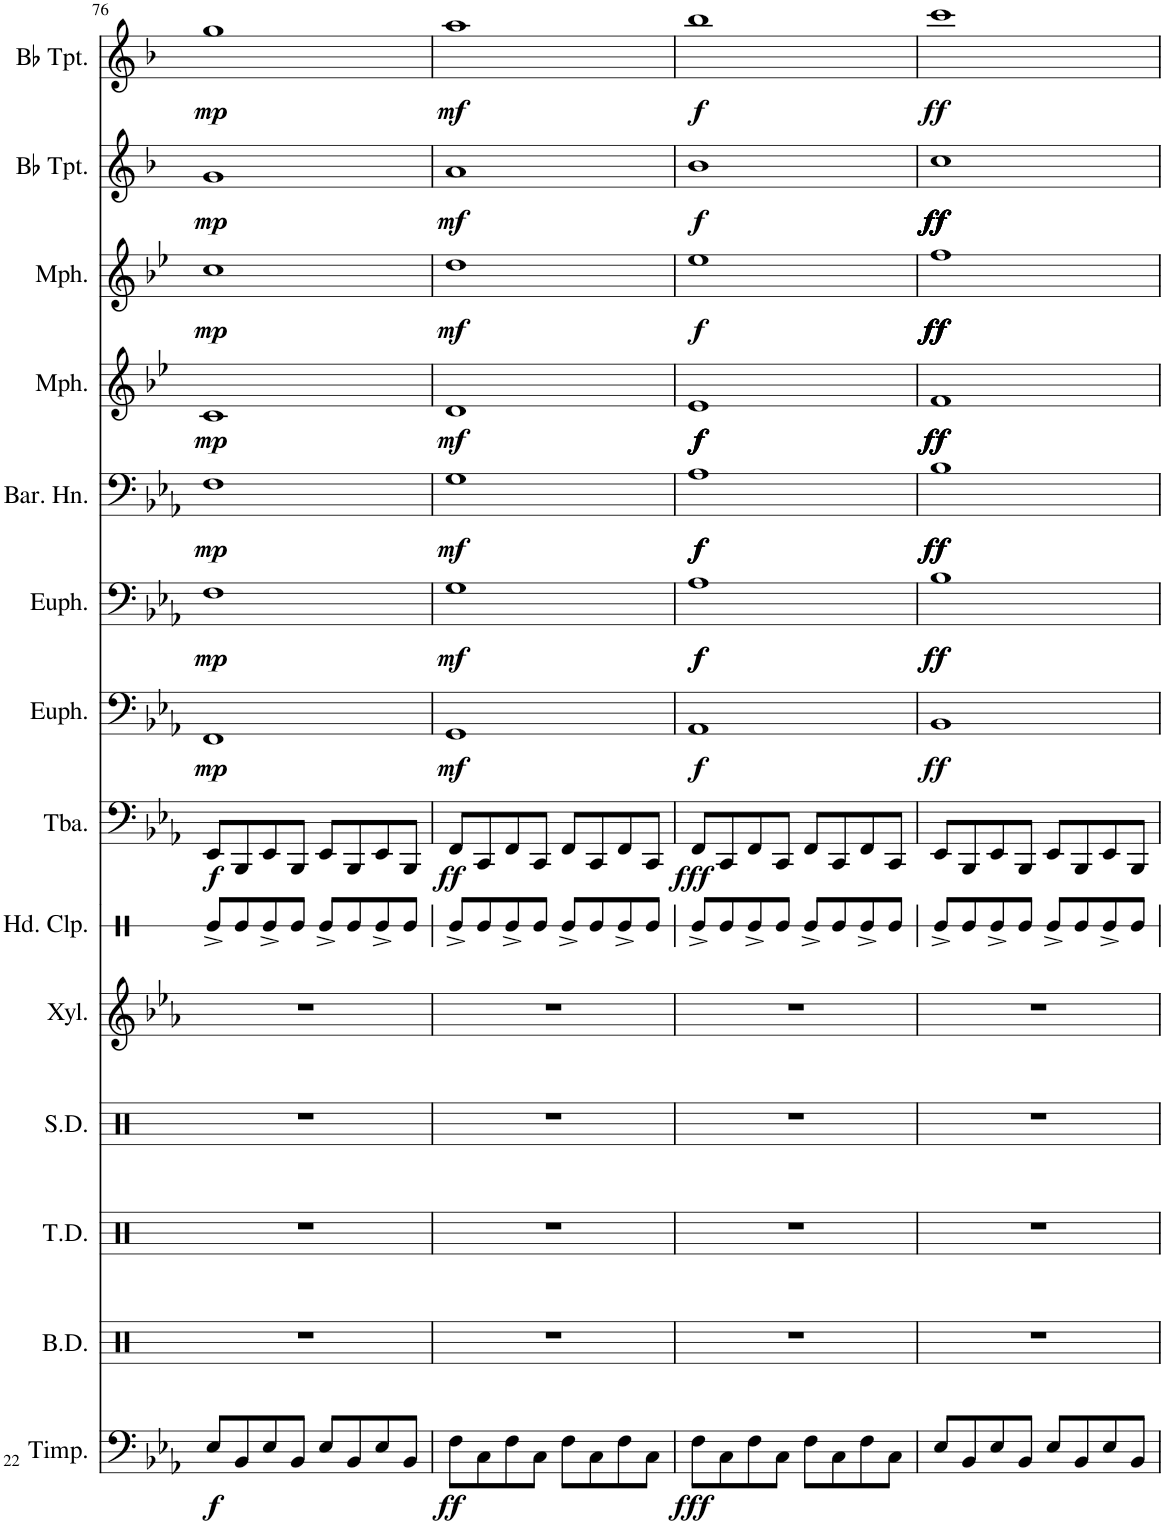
**kern	**dynam	**kern	**kern	**kern	**kern	**kern	**kern	**dynam	**kern	**dynam	**kern	**dynam	**kern	**dynam	**kern	**dynam	**kern	**dynam	**kern	**dynam	**kern	**dynam
*part14	*part14	*part13	*part12	*part11	*part10	*part9	*part8	*part8	*part7	*part7	*part6	*part6	*part5	*part5	*part4	*part4	*part3	*part3	*part2	*part2	*part1	*part1
*staff14	*staff14	*staff13	*staff12	*staff11	*staff10	*staff9	*staff8	*staff8	*staff7	*staff7	*staff6	*staff6	*staff5	*staff5	*staff4	*staff4	*staff3	*staff3	*staff2	*staff2	*staff1	*staff1
*I"Timpani	*	*I"Bass Drums	*I"Tenor Drums	*I"Snare Drum	*I"Xylophone	*I"Hand Clap	*I"Tuba	*	*I"Euphonium	*	*I"Euphonium	*	*I"Baritone Horn	*	*I"Mellophone	*	*I"Mellophone	*	*I"Bb Trumpet	*	*I"Bb Trumpet	*
*I'Timp.	*	*I'B.D.	*I'T.D.	*I'S.D.	*I'Xyl.	*I'Hd. Clp.	*I'Tba.	*	*I'Euph.	*	*I'Euph.	*	*I'Bar. Hn.	*	*I'Mph.	*	*I'Mph.	*	*I'Bb Tpt.	*	*I'Bb Tpt.	*
!!LO:PB:g=z
*clefF4	*	*clefX	*clefX	*clefX	*clefG2	*clefX	*clefF4	*	*clefF4	*	*clefF4	*	*clefF4	*	*clefG2	*	*clefG2	*	*clefG2	*	*clefG2	*
*	*	*	*	*	*Trd-7c-12	*	*	*	*	*	*	*	*Trd4c7	*	*Trd4c7	*	*Trd4c7	*	*Trd1c2	*	*Trd1c2	*
*k[b-e-a-]	*	*k[]	*k[]	*k[]	*k[b-e-a-]	*k[]	*k[b-e-a-]	*	*k[b-e-a-]	*	*k[b-e-a-]	*	*k[b-e-a-]	*	*k[b-e-]	*	*k[b-e-]	*	*k[b-]	*	*k[b-]	*
*M4/4	*	*M4/4	*M4/4	*M4/4	*M4/4	*M4/4	*M4/4	*	*M4/4	*	*M4/4	*	*M4/4	*	*M4/4	*	*M4/4	*	*M4/4	*	*M4/4	*
=76	=76	=76	=76	=76	=76	=76	=76	=76	=76	=76	=76	=76	=76	=76	=76	=76	=76	=76	=76	=76	=76	=76
!	!LO:DY:b	!	!	!	!	!	!	!LO:DY:b	!	!LO:DY:b	!	!LO:DY:b	!	!LO:DY:b	!	!LO:DY:b	!	!LO:DY:b	!	!LO:DY:b	!	!LO:DY:b
8E-/L	f	1r	1r	1r	1r	8Re^/L	8EE-/L	f	1FF	mp	1F	mp	1F	mp	1c	mp	1cc	mp	1g	mp	1gg	mp
8BB-/	.	.	.	.	.	8Re/	8BBB-/	.	.	.	.	.	.	.	.	.	.	.	.	.	.	.
8E-/	.	.	.	.	.	8Re^/	8EE-/	.	.	.	.	.	.	.	.	.	.	.	.	.	.	.
8BB-/J	.	.	.	.	.	8Re/J	8BBB-/J	.	.	.	.	.	.	.	.	.	.	.	.	.	.	.
8E-/L	.	.	.	.	.	8Re^/L	8EE-/L	.	.	.	.	.	.	.	.	.	.	.	.	.	.	.
8BB-/	.	.	.	.	.	8Re/	8BBB-/	.	.	.	.	.	.	.	.	.	.	.	.	.	.	.
8E-/	.	.	.	.	.	8Re^/	8EE-/	.	.	.	.	.	.	.	.	.	.	.	.	.	.	.
8BB-/J	.	.	.	.	.	8Re/J	8BBB-/J	.	.	.	.	.	.	.	.	.	.	.	.	.	.	.
=77	=77	=77	=77	=77	=77	=77	=77	=77	=77	=77	=77	=77	=77	=77	=77	=77	=77	=77	=77	=77	=77	=77
!	!LO:DY:b	!	!	!	!	!	!	!LO:DY:b	!	!LO:DY:b	!	!LO:DY:b	!	!LO:DY:b	!	!LO:DY:b	!	!LO:DY:b	!	!LO:DY:b	!	!LO:DY:b
8F\L	ff	1r	1r	1r	1r	8Re^/L	8FF/L	ff	1GG	mf	1G	mf	1G	mf	1d	mf	1dd	mf	1a	mf	1aa	mf
8C\	.	.	.	.	.	8Re/	8CC/	.	.	.	.	.	.	.	.	.	.	.	.	.	.	.
8F\	.	.	.	.	.	8Re^/	8FF/	.	.	.	.	.	.	.	.	.	.	.	.	.	.	.
8C\J	.	.	.	.	.	8Re/J	8CC/J	.	.	.	.	.	.	.	.	.	.	.	.	.	.	.
8F\L	.	.	.	.	.	8Re^/L	8FF/L	.	.	.	.	.	.	.	.	.	.	.	.	.	.	.
8C\	.	.	.	.	.	8Re/	8CC/	.	.	.	.	.	.	.	.	.	.	.	.	.	.	.
8F\	.	.	.	.	.	8Re^/	8FF/	.	.	.	.	.	.	.	.	.	.	.	.	.	.	.
8C\J	.	.	.	.	.	8Re/J	8CC/J	.	.	.	.	.	.	.	.	.	.	.	.	.	.	.
=78	=78	=78	=78	=78	=78	=78	=78	=78	=78	=78	=78	=78	=78	=78	=78	=78	=78	=78	=78	=78	=78	=78
!	!LO:DY:b	!	!	!	!	!	!	!LO:DY:b	!	!LO:DY:b	!	!LO:DY:b	!	!	!	!	!	!	!	!	!	!
!	!	!	!	!	!	!	!	!	!	!	!	!LO:DY:n=1:b	!	!LO:DY:b	!	!	!	!	!	!	!	!
!	!	!	!	!	!	!	!	!	!	!	!	!	!	!LO:DY:n=1:b	!	!	!	!	!	!	!	!
!	!	!	!	!	!	!	!	!	!	!	!	!	!	!LO:DY:n=2:b	!	!LO:DY:b	!	!	!	!	!	!
!	!	!	!	!	!	!	!	!	!	!	!	!	!	!	!	!LO:DY:n=1:b	!	!	!	!	!	!
!	!	!	!	!	!	!	!	!	!	!	!	!	!	!	!	!LO:DY:n=2:b	!	!	!	!	!	!
!	!	!	!	!	!	!	!	!	!	!	!	!	!	!	!	!LO:DY:n=3:b	!	!LO:DY:b	!	!LO:DY:b	!	!LO:DY:b
8F\L	fff	1r	1r	1r	1r	8Re^/L	8FF/L	fff	1AA-	f	1A-	f f	1A-	f f f	1e-	f f f f	1ee-	f	1b-	f	1bb-	f
8C\	.	.	.	.	.	8Re/	8CC/	.	.	.	.	.	.	.	.	.	.	.	.	.	.	.
8F\	.	.	.	.	.	8Re^/	8FF/	.	.	.	.	.	.	.	.	.	.	.	.	.	.	.
8C\J	.	.	.	.	.	8Re/J	8CC/J	.	.	.	.	.	.	.	.	.	.	.	.	.	.	.
8F\L	.	.	.	.	.	8Re^/L	8FF/L	.	.	.	.	.	.	.	.	.	.	.	.	.	.	.
8C\	.	.	.	.	.	8Re/	8CC/	.	.	.	.	.	.	.	.	.	.	.	.	.	.	.
8F\	.	.	.	.	.	8Re^/	8FF/	.	.	.	.	.	.	.	.	.	.	.	.	.	.	.
8C\J	.	.	.	.	.	8Re/J	8CC/J	.	.	.	.	.	.	.	.	.	.	.	.	.	.	.
=79	=79	=79	=79	=79	=79	=79	=79	=79	=79	=79	=79	=79	=79	=79	=79	=79	=79	=79	=79	=79	=79	=79
!	!	!	!	!	!	!	!	!	!	!LO:DY:b	!	!LO:DY:b	!	!	!	!	!	!	!	!	!	!
!	!	!	!	!	!	!	!	!	!	!	!	!LO:DY:n=1:b	!	!LO:DY:b	!	!	!	!	!	!	!	!
!	!	!	!	!	!	!	!	!	!	!	!	!	!	!LO:DY:n=1:b	!	!	!	!	!	!	!	!
!	!	!	!	!	!	!	!	!	!	!	!	!	!	!LO:DY:n=2:b	!	!LO:DY:b	!	!	!	!	!	!
!	!	!	!	!	!	!	!	!	!	!	!	!	!	!	!	!LO:DY:n=1:b	!	!	!	!	!	!
!	!	!	!	!	!	!	!	!	!	!	!	!	!	!	!	!LO:DY:n=2:b	!	!	!	!	!	!
!	!	!	!	!	!	!	!	!	!	!	!	!	!	!	!	!LO:DY:n=3:b	!	!LO:DY:b	!	!	!	!
!	!	!	!	!	!	!	!	!	!	!	!	!	!	!	!	!	!	!LO:DY:n=1:b	!	!	!	!
!	!	!	!	!	!	!	!	!	!	!	!	!	!	!	!	!	!	!LO:DY:n=2:b	!	!	!	!
!	!	!	!	!	!	!	!	!	!	!	!	!	!	!	!	!	!	!LO:DY:n=3:b	!	!	!	!
!	!	!	!	!	!	!	!	!	!	!	!	!	!	!	!	!	!	!LO:DY:n=4:b	!	!LO:DY:b	!	!
!	!	!	!	!	!	!	!	!	!	!	!	!	!	!	!	!	!	!	!	!LO:DY:n=1:b	!	!
!	!	!	!	!	!	!	!	!	!	!	!	!	!	!	!	!	!	!	!	!LO:DY:n=2:b	!	!
!	!	!	!	!	!	!	!	!	!	!	!	!	!	!	!	!	!	!	!	!LO:DY:n=3:b	!	!
!	!	!	!	!	!	!	!	!	!	!	!	!	!	!	!	!	!	!	!	!LO:DY:n=4:b	!	!
!	!	!	!	!	!	!	!	!	!	!	!	!	!	!	!	!	!	!	!	!LO:DY:n=5:b	!	!LO:DY:b
8E-/L	.	1r	1r	1r	1r	8Re^/L	8EE-/L	.	1BB-	ff	1B-	ff ff	1B-	ff ff ff	1f	ff ff ff ff	1ff	ff ff ff ff ff	1cc	ff ff ff ff ff ff	1ccc	ff
8BB-/	.	.	.	.	.	8Re/	8BBB-/	.	.	.	.	.	.	.	.	.	.	.	.	.	.	.
8E-/	.	.	.	.	.	8Re^/	8EE-/	.	.	.	.	.	.	.	.	.	.	.	.	.	.	.
8BB-/J	.	.	.	.	.	8Re/J	8BBB-/J	.	.	.	.	.	.	.	.	.	.	.	.	.	.	.
8E-/L	.	.	.	.	.	8Re^/L	8EE-/L	.	.	.	.	.	.	.	.	.	.	.	.	.	.	.
8BB-/	.	.	.	.	.	8Re/	8BBB-/	.	.	.	.	.	.	.	.	.	.	.	.	.	.	.
8E-/	.	.	.	.	.	8Re^/	8EE-/	.	.	.	.	.	.	.	.	.	.	.	.	.	.	.
8BB-/J	.	.	.	.	.	8Re/J	8BBB-/J	.	.	.	.	.	.	.	.	.	.	.	.	.	.	.
=	=	=	=	=	=	=	=	=	=	=	=	=	=	=	=	=	=	=	=	=	=	=
*-	*-	*-	*-	*-	*-	*-	*-	*-	*-	*-	*-	*-	*-	*-	*-	*-	*-	*-	*-	*-	*-	*-
